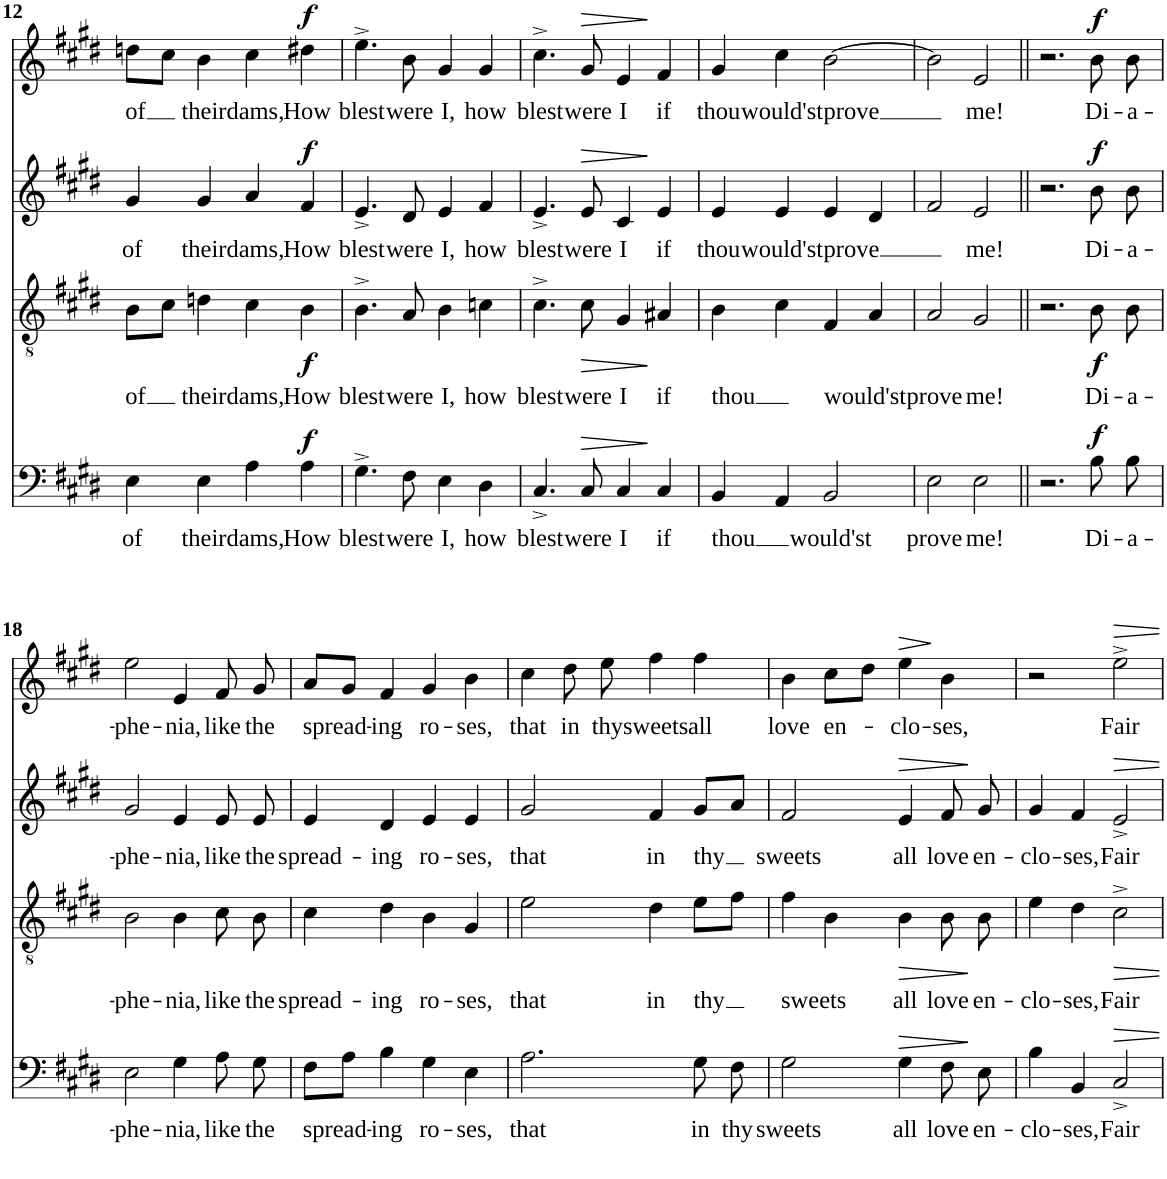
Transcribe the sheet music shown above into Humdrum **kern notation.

**kern	**text	**dynam	**kern	**text	**dynam	**kern	**text	**dynam	**kern	**text	**dynam
*part4	*part4	*part4	*part3	*part3	*part3	*part2	*part2	*part2	*part1	*part1	*part1
*staff4	*staff4	*staff4	*staff3	*staff3	*staff3	*staff2	*staff2	*staff2	*staff1	*staff1	*staff1
*I"Bass	*	*	*I"Tenor	*	*	*I"Alto	*	*	*I"Soprano	*	*
!!LO:PB:g=z
*clefF4	*	*	*clefGv2	*	*	*clefG2	*	*	*clefG2	*	*
*k[f#c#g#d#]	*	*	*k[f#c#g#d#]	*	*	*k[f#c#g#d#]	*	*	*k[f#c#g#d#]	*	*
*E:	*	*	*E:	*	*	*E:	*	*	*E:	*	*
*M4/4	*	*	*M4/4	*	*	*M4/4	*	*	*M4/4	*	*
=12	=12	=12	=12	=12	=12	=12	=12	=12	=12	=12	=12
!	!LO:LY:b	!	!	!LO:LY:b	!	!	!LO:LY:b	!	!	!LO:LY:b	!
4E\	of	.	8B\L	of	.	4g#/	of	.	8ddn\L	of	.
.	.	.	8c#\J	.	.	.	.	.	8cc#\J	.	.
!	!LO:LY:b	!	!	!LO:LY:b	!	!	!LO:LY:b	!	!	!LO:LY:b	!
4E\	their	.	4dn\	their	.	4g#/	their	.	4b\	their	.
!	!LO:LY:b	!	!	!LO:LY:b	!	!	!LO:LY:b	!	!	!LO:LY:b	!
4A\	dams,	.	4c#\	dams,	.	4a/	dams,	.	4cc#\	dams,	.
!	!LO:LY:b	!LO:DY:a	!	!LO:LY:b	!LO:DY:b	!	!LO:LY:b	!LO:DY:a	!	!LO:LY:b	!LO:DY:a
4A\	How	f	4B\	How	f	4f#/	How	f	4dd#X\	How	f
=13	=13	=13	=13	=13	=13	=13	=13	=13	=13	=13	=13
!	!LO:LY:b	!	!	!LO:LY:b	!	!	!LO:LY:b	!	!	!LO:LY:b	!
4.G#^\	blest	.	4.B^\	blest	.	4.e^/	blest	.	4.ee^\	blest	.
!	!LO:LY:b	!	!	!LO:LY:b	!	!	!LO:LY:b	!	!	!LO:LY:b	!
8F#\	were	.	8A/	were	.	8d#/	were	.	8b\	were	.
!	!LO:LY:b	!	!	!LO:LY:b	!	!	!LO:LY:b	!	!	!LO:LY:b	!
4E\	I,	.	4B\	I,	.	4e/	I,	.	4g#/	I,	.
!	!LO:LY:b	!	!	!LO:LY:b	!	!	!LO:LY:b	!	!	!LO:LY:b	!
4D#\	how	.	4cn\	how	.	4f#/	how	.	4g#/	how	.
=14	=14	=14	=14	=14	=14	=14	=14	=14	=14	=14	=14
!	!LO:LY:b	!	!	!LO:LY:b	!	!	!LO:LY:b	!	!	!LO:LY:b	!
4.C#^/	blest	.	4.c#^\	blest	.	4.e^/	blest	.	4.cc#^\	blest	.
!	!LO:LY:b	!LO:HP:b	!	!LO:LY:b	!LO:HP:b	!	!LO:LY:b	!LO:HP:b	!	!LO:LY:b	!LO:HP:b
8C#/	were	>	8c#\	were	>	8e/	were	>	8g#/	were	>
!	!LO:LY:b	!	!	!LO:LY:b	!	!	!LO:LY:b	!	!	!LO:LY:b	!
4C#/	I	.	4G#/	I	.	4c#/	I	.	4e/	I	.
!	!LO:LY:b	!	!	!LO:LY:b	!	!	!LO:LY:b	!	!	!LO:LY:b	!
4C#/	if	]	4A#X/	if	]	4e/	if	]	4f#/	if	]
=15	=15	=15	=15	=15	=15	=15	=15	=15	=15	=15	=15
!	!LO:LY:b	!	!	!LO:LY:b	!	!	!LO:LY:b	!	!	!LO:LY:b	!
4BB/	thou	.	4B\	thou	.	4e/	thou	.	4g#/	thou	.
!	!	!	!	!	!	!	!LO:LY:b	!	!	!LO:LY:b	!
4AA/	.	.	4c#\	.	.	4e/	would'st	.	4cc#\	would'st	.
!	!LO:LY:b	!	!	!LO:LY:b	!	!	!LO:LY:b	!	!	!LO:LY:b	!
2BB/	would'st	.	4F#/	would'st	.	4e/	prove	.	[2b\	prove	.
.	.	.	4A/	.	.	4d#/	.	.	.	.	.
=16	=16	=16	=16	=16	=16	=16	=16	=16	=16	=16	=16
!	!LO:LY:b	!	!	!LO:LY:b	!	!	!	!	!	!	!
2E\	prove	.	2A/	prove	.	2f#/	.	.	2b\]	.	.
!	!LO:LY:b	!	!	!LO:LY:b	!	!	!LO:LY:b	!	!	!LO:LY:b	!
2E\	me!	.	2G#/	me!	.	2e/	me!	.	2e/	me!	.
=17||	=17||	=17||	=17||	=17||	=17||	=17||	=17||	=17||	=17||	=17||	=17||
2.r	.	.	2.r	.	.	2.r	.	.	2.r	.	.
!	!LO:LY:b	!LO:DY:a	!	!LO:LY:b	!LO:DY:b	!	!LO:LY:b	!LO:DY:a	!	!LO:LY:b	!LO:DY:a
8B\	Di-	f	8B\	Di-	f	8b\	Di-	f	8b\	Di-	f
!	!LO:LY:b	!	!	!LO:LY:b	!	!	!LO:LY:b	!	!	!LO:LY:b	!
8B\	-a-	.	8B\	-a-	.	8b\	-a-	.	8b\	-a-	.
!!LO:LB:g=z
=18	=18	=18	=18	=18	=18	=18	=18	=18	=18	=18	=18
!	!LO:LY:b	!	!	!LO:LY:b	!	!	!LO:LY:b	!	!	!LO:LY:b	!
2E\	-phe-	.	2B\	-phe-	.	2g#/	-phe-	.	2ee\	-phe-	.
!	!LO:LY:b	!	!	!LO:LY:b	!	!	!LO:LY:b	!	!	!LO:LY:b	!
4G#\	-nia,	.	4B\	-nia,	.	4e/	-nia,	.	4e/	-nia,	.
!	!LO:LY:b	!	!	!LO:LY:b	!	!	!LO:LY:b	!	!	!LO:LY:b	!
8A\	like	.	8c#\	like	.	8e/	like	.	8f#/	like	.
!	!LO:LY:b	!	!	!LO:LY:b	!	!	!LO:LY:b	!	!	!LO:LY:b	!
8G#\	the	.	8B\	the	.	8e/	the	.	8g#/	the	.
=19	=19	=19	=19	=19	=19	=19	=19	=19	=19	=19	=19
!	!LO:LY:b	!	!	!LO:LY:b	!	!	!LO:LY:b	!	!	!LO:LY:b	!
8F#\L	spread-	.	4c#\	spread-	.	4e/	spread-	.	8a/L	spread-	.
8A\J	.	.	.	.	.	.	.	.	8g#/J	.	.
!	!LO:LY:b	!	!	!LO:LY:b	!	!	!LO:LY:b	!	!	!LO:LY:b	!
4B\	-ing	.	4d#\	-ing	.	4d#/	-ing	.	4f#/	-ing	.
!	!LO:LY:b	!	!	!LO:LY:b	!	!	!LO:LY:b	!	!	!LO:LY:b	!
4G#\	ro-	.	4B\	ro-	.	4e/	ro-	.	4g#/	ro-	.
!	!LO:LY:b	!	!	!LO:LY:b	!	!	!LO:LY:b	!	!	!LO:LY:b	!
4E\	-ses,	.	4G#/	-ses,	.	4e/	-ses,	.	4b\	-ses,	.
=20	=20	=20	=20	=20	=20	=20	=20	=20	=20	=20	=20
!	!LO:LY:b	!	!	!LO:LY:b	!	!	!LO:LY:b	!	!	!LO:LY:b	!
2.A\	that	.	2e\	that	.	2g#/	that	.	4cc#\	that	.
!	!	!	!	!	!	!	!	!	!	!LO:LY:b	!
.	.	.	.	.	.	.	.	.	8dd#\	in	.
!	!	!	!	!	!	!	!	!	!	!LO:LY:b	!
.	.	.	.	.	.	.	.	.	8ee\	thy	.
!	!	!	!	!LO:LY:b	!	!	!LO:LY:b	!	!	!LO:LY:b	!
.	.	.	4d#\	in	.	4f#/	in	.	4ff#\	sweets	.
!	!LO:LY:b	!	!	!LO:LY:b	!	!	!LO:LY:b	!	!	!LO:LY:b	!
8G#\	in	.	8e\L	thy	.	8g#/L	thy	.	4ff#\	all	.
!	!LO:LY:b	!	!	!	!	!	!	!	!	!	!
8F#\	thy	.	8f#\J	.	.	8a/J	.	.	.	.	.
=21	=21	=21	=21	=21	=21	=21	=21	=21	=21	=21	=21
!	!LO:LY:b	!	!	!LO:LY:b	!	!	!LO:LY:b	!	!	!LO:LY:b	!
2G#\	sweets	.	4f#\	sweets	.	2f#/	sweets	.	4b\	love	.
!	!	!	!	!	!	!	!	!	!	!LO:LY:b	!
.	.	.	4B\	.	.	.	.	.	8cc#\L	en-	.
.	.	.	.	.	.	.	.	.	8dd#\J	.	.
!	!LO:LY:b	!LO:HP:b	!	!LO:LY:b	!LO:HP:b	!	!LO:LY:b	!LO:HP:b	!	!LO:LY:b	!LO:HP:b
4G#\	all	>	4B\	all	>	4e/	all	>	4ee\	-clo-	>
!	!LO:LY:b	!	!	!LO:LY:b	!	!	!LO:LY:b	!	!	!LO:LY:b	!
8F#\	love	.	8B\	love	.	8f#/	love	.	4b\	-ses,	]
!	!LO:LY:b	!	!	!LO:LY:b	!	!	!LO:LY:b	!	!	!	!
8E\	en-	]	8B\	en-	]	8g#/	en-	]	.	.	.
=22	=22	=22	=22	=22	=22	=22	=22	=22	=22	=22	=22
!	!LO:LY:b	!	!	!LO:LY:b	!	!	!LO:LY:b	!	!	!	!
4B\	-clo-	.	4e\	-clo-	.	4g#/	-clo-	.	2r	.	.
!	!LO:LY:b	!	!	!LO:LY:b	!	!	!LO:LY:b	!	!	!	!
4BB/	-ses,	.	4d#\	-ses,	.	4f#/	-ses,	.	.	.	.
!	!LO:LY:b	!	!	!LO:LY:b	!	!	!LO:LY:b	!	!	!LO:LY:b	!
2C#^/	Fair	.	2c#^\	Fair	.	2e^/	Fair	.	2ee^\	Fair	.
=	=	=	=	=	=	=	=	=	=	=	=
*-	*-	*-	*-	*-	*-	*-	*-	*-	*-	*-	*-
